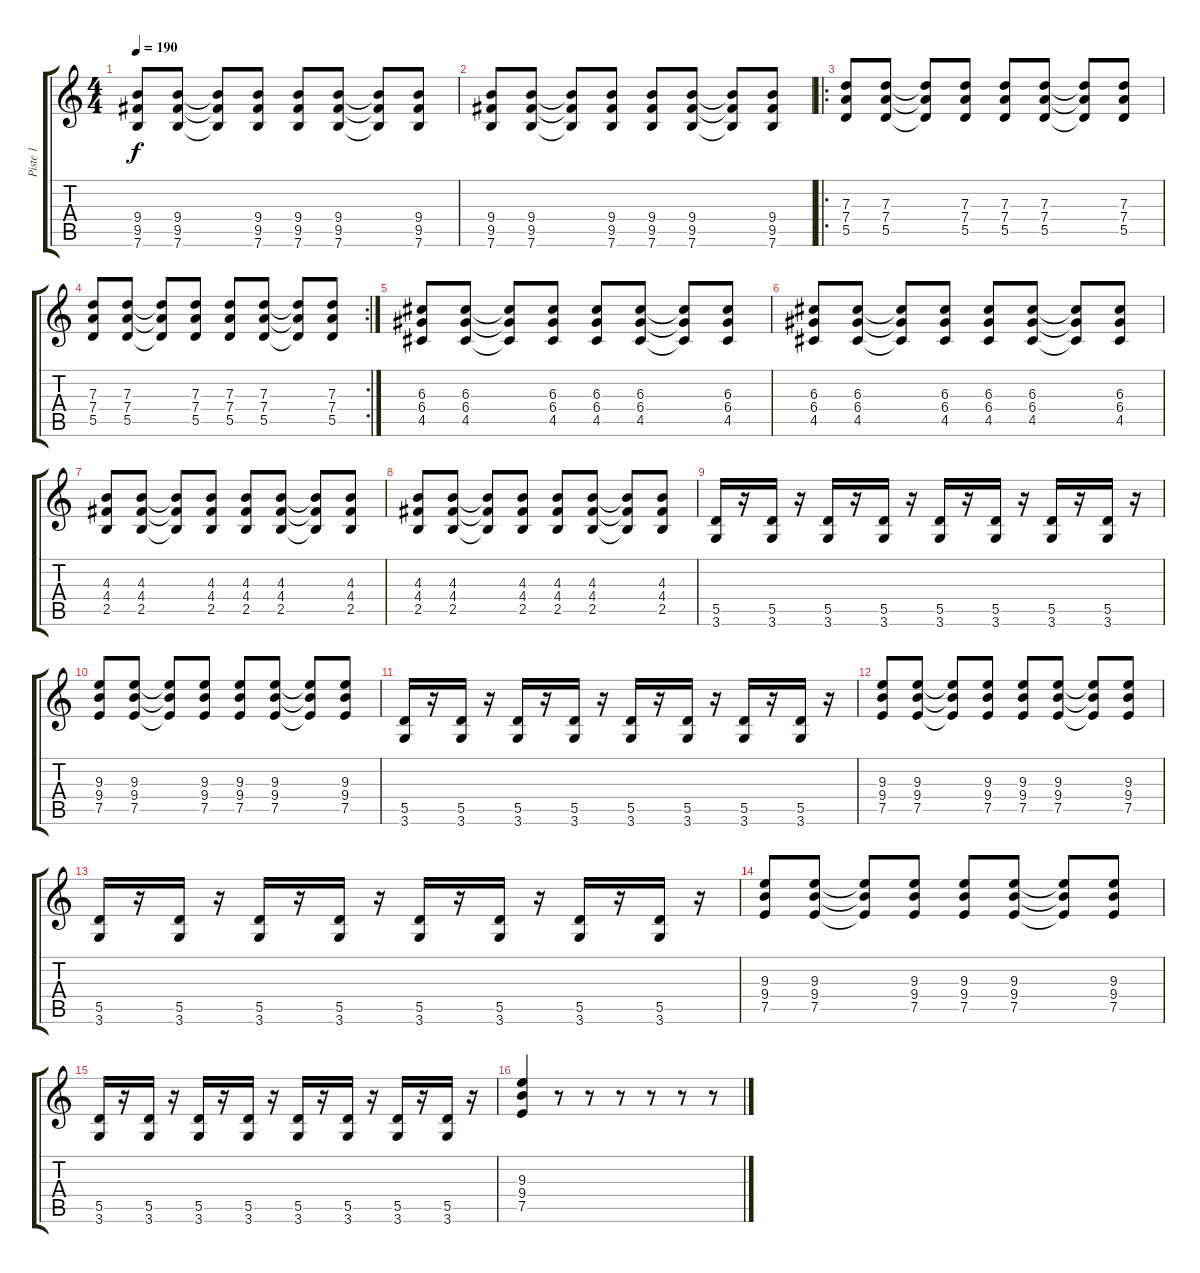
\track ("Piste 1" "Piste 1") {instrument overdrivenguitar}
\staff {score tabs}
\tuning (E4 B3 G3 D3 A2 E2) {hide}
\ts (4 4)
\tempo 190
\clef g2
\ks c
(9.4 9.5 7.6).8{dy f} (9.4 9.5 7.6).8 (9.4{t} 9.5{t} 7.6{t}).8 (9.4 9.5 7.6).8 (9.4 9.5 7.6).8 (9.4 9.5 7.6).8 (9.4{t} 9.5{t} 7.6{t}).8 (9.4 9.5 7.6).8 |
(9.4 9.5 7.6).8 (9.4 9.5 7.6).8 (9.4{t} 9.5{t} 7.6{t}).8 (9.4 9.5 7.6).8 (9.4 9.5 7.6).8 (9.4 9.5 7.6).8 (9.4{t} 9.5{t} 7.6{t}).8 (9.4 9.5 7.6).8 |
\ro
(7.3 7.4 5.5).8 (7.3 7.4 5.5).8 (7.3{t} 7.4{t} 5.5{t}).8 (7.3 7.4 5.5).8 (7.3 7.4 5.5).8 (7.3 7.4 5.5).8 (7.3{t} 7.4{t} 5.5{t}).8 (7.3 7.4 5.5).8 |
\rc 2
(7.3 7.4 5.5).8 (7.3 7.4 5.5).8 (7.3{t} 7.4{t} 5.5{t}).8 (7.3 7.4 5.5).8 (7.3 7.4 5.5).8 (7.3 7.4 5.5).8 (7.3{t} 7.4{t} 5.5{t}).8 (7.3 7.4 5.5).8 |
(6.3 6.4 4.5).8 (6.3 6.4 4.5).8 (6.3{t} 6.4{t} 4.5{t}).8 (6.3 6.4 4.5).8 (6.3 6.4 4.5).8 (6.3 6.4 4.5).8 (6.3{t} 6.4{t} 4.5{t}).8 (6.3 6.4 4.5).8 |
(6.3 6.4 4.5).8 (6.3 6.4 4.5).8 (6.3{t} 6.4{t} 4.5{t}).8 (6.3 6.4 4.5).8 (6.3 6.4 4.5).8 (6.3 6.4 4.5).8 (6.3{t} 6.4{t} 4.5{t}).8 (6.3 6.4 4.5).8 |
(4.3 4.4 2.5).8 (4.3 4.4 2.5).8 (4.3{t} 4.4{t} 2.5{t}).8 (4.3 4.4 2.5).8 (4.3 4.4 2.5).8 (4.3 4.4 2.5).8 (4.3{t} 4.4{t} 2.5{t}).8 (4.3 4.4 2.5).8 |
(4.3 4.4 2.5).8 (4.3 4.4 2.5).8 (4.3{t} 4.4{t} 2.5{t}).8 (4.3 4.4 2.5).8 (4.3 4.4 2.5).8 (4.3 4.4 2.5).8 (4.3{t} 4.4{t} 2.5{t}).8 (4.3 4.4 2.5).8 |
(5.5 3.6).16 r.16 (5.5 3.6).16 r.16 (5.5 3.6).16 r.16 (5.5 3.6).16 r.16 (5.5 3.6).16 r.16 (5.5 3.6).16 r.16 (5.5 3.6).16 r.16 (5.5 3.6).16 r.16 |
(9.3 9.4 7.5).8 (9.3 9.4 7.5).8 (9.3{t} 9.4{t} 7.5{t}).8 (9.3 9.4 7.5).8 (9.3 9.4 7.5).8 (9.3 9.4 7.5).8 (9.3{t} 9.4{t} 7.5{t}).8 (9.3 9.4 7.5).8 |
(5.5 3.6).16 r.16 (5.5 3.6).16 r.16 (5.5 3.6).16 r.16 (5.5 3.6).16 r.16 (5.5 3.6).16 r.16 (5.5 3.6).16 r.16 (5.5 3.6).16 r.16 (5.5 3.6).16 r.16 |
(9.3 9.4 7.5).8 (9.3 9.4 7.5).8 (9.3{t} 9.4{t} 7.5{t}).8 (9.3 9.4 7.5).8 (9.3 9.4 7.5).8 (9.3 9.4 7.5).8 (9.3{t} 9.4{t} 7.5{t}).8 (9.3 9.4 7.5).8 |
(5.5 3.6).16 r.16 (5.5 3.6).16 r.16 (5.5 3.6).16 r.16 (5.5 3.6).16 r.16 (5.5 3.6).16 r.16 (5.5 3.6).16 r.16 (5.5 3.6).16 r.16 (5.5 3.6).16 r.16 |
(9.3 9.4 7.5).8 (9.3 9.4 7.5).8 (9.3{t} 9.4{t} 7.5{t}).8 (9.3 9.4 7.5).8 (9.3 9.4 7.5).8 (9.3 9.4 7.5).8 (9.3{t} 9.4{t} 7.5{t}).8 (9.3 9.4 7.5).8 |
(5.5 3.6).16 r.16 (5.5 3.6).16 r.16 (5.5 3.6).16 r.16 (5.5 3.6).16 r.16 (5.5 3.6).16 r.16 (5.5 3.6).16 r.16 (5.5 3.6).16 r.16 (5.5 3.6).16 r.16 |
(9.3 9.4 7.5).4 r.8 r.8 r.8 r.8 r.8 r.8
